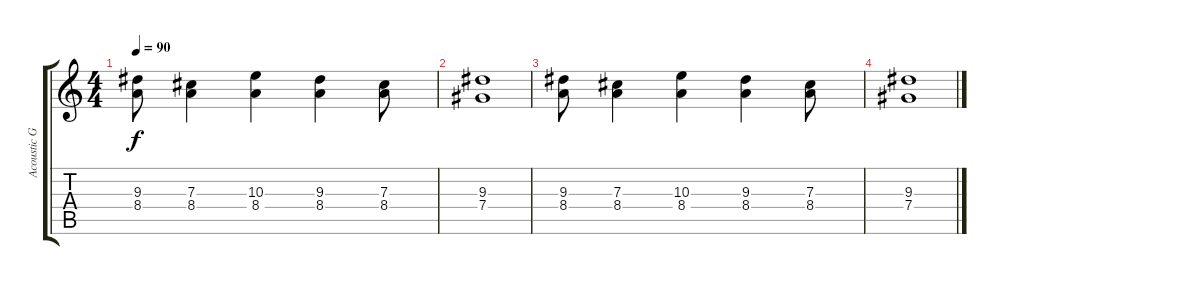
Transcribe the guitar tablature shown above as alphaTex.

\track ("Acoustic Guitar" "Acoustic G") {instrument acousticguitarsteel}
\staff {score tabs}
\tuning (Eb4 Bb3 Gb3 Db3 Ab2 Eb2) {hide}
\ts (4 4)
\tempo 90
\clef g2
\ks c
(9.3 8.4).8{dy f} (7.3 8.4).4 (10.3 8.4).4 (9.3 8.4).4 (7.3 8.4).8 |
(9.3 7.4).1 |
(9.3 8.4).8 (7.3 8.4).4 (10.3 8.4).4 (9.3 8.4).4 (7.3 8.4).8 |
(9.3 7.4).1
